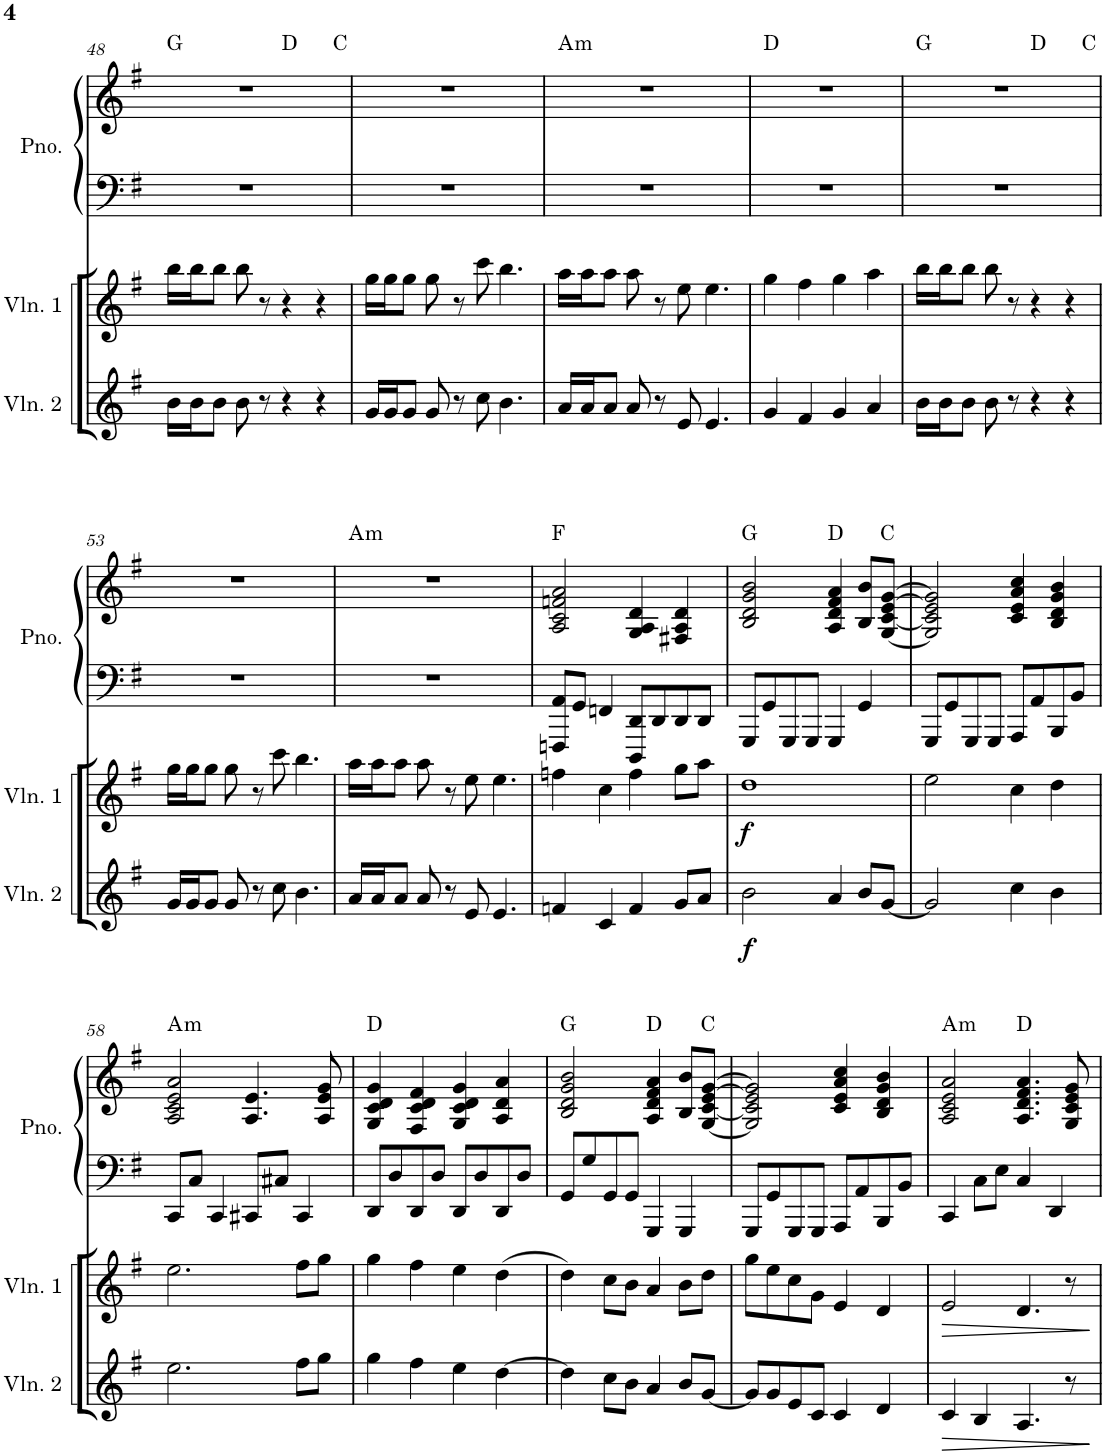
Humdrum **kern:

**kern	**dynam	**kern	**dynam	**kern	**kern	**harte
*part3	*part3	*part2	*part2	*part1	*part1	*part1
*staff4	*staff4	*staff3	*staff3	*staff2	*staff1	*
*I"Violin 2	*	*I"Violin 1	*	*I"Piano	*	*
*I'Vln. 2	*	*I'Vln. 1	*	*I'Pno.	*	*
!!LO:PB:g=z
*clefG2	*	*clefG2	*	*clefF4	*clefG2	*
*k[f#]	*	*k[f#]	*	*k[f#]	*k[f#]	*
*M4/4	*	*M4/4	*	*M4/4	*M4/4	*
=48	=48	=48	=48	=48	=48	=48
*	*	*	*	*	*^	*
*	*	*	*	*	*	*^	*
16b\LL	.	16bb\LL	.	1r	1r	2ryy	2..ryy	G:maj
16b\J	.	16bb\J	.	.	.	.	.	.
8b\J	.	8bb\J	.	.	.	.	.	.
8b\	.	8bb\	.	.	.	.	.	.
8r	.	8r	.	.	.	.	.	.
4r	.	4r	.	.	.	2ryy	.	D:maj
4r	.	4r	.	.	.	.	.	.
.	.	.	.	.	.	.	8ryy	C:maj
*	*	*	*	*	*v	*v	*v	*
=49	=49	=49	=49	=49	=49	=49
16g/LL	.	16gg\LL	.	1r	1r	.
16g/J	.	16gg\J	.	.	.	.
8g/J	.	8gg\J	.	.	.	.
8g/	.	8gg\	.	.	.	.
8r	.	8r	.	.	.	.
8cc\	.	8ccc\	.	.	.	.
4.b\	.	4.bb\	.	.	.	.
=50	=50	=50	=50	=50	=50	=50
!	!	!	!	!	!	!LO:H:kt=m
16a/LL	.	16aa\LL	.	1r	1r	A:min
16a/J	.	16aa\J	.	.	.	.
8a/J	.	8aa\J	.	.	.	.
8a/	.	8aa\	.	.	.	.
8r	.	8r	.	.	.	.
8e/	.	8ee\	.	.	.	.
4.e/	.	4.ee\	.	.	.	.
=51	=51	=51	=51	=51	=51	=51
4g/	.	4gg\	.	1r	1r	D:maj
4f#/	.	4ff#\	.	.	.	.
4g/	.	4gg\	.	.	.	.
4a/	.	4aa\	.	.	.	.
=52	=52	=52	=52	=52	=52	=52
*	*	*	*	*	*^	*
*	*	*	*	*	*	*^	*
16b\LL	.	16bb\LL	.	1r	1r	2ryy	2..ryy	G:maj
16b\J	.	16bb\J	.	.	.	.	.	.
8b\J	.	8bb\J	.	.	.	.	.	.
8b\	.	8bb\	.	.	.	.	.	.
8r	.	8r	.	.	.	.	.	.
4r	.	4r	.	.	.	2ryy	.	D:maj
4r	.	4r	.	.	.	.	.	.
.	.	.	.	.	.	.	8ryy	C:maj
*	*	*	*	*	*v	*v	*v	*
!!LO:LB:g=z
=53	=53	=53	=53	=53	=53	=53
16g/LL	.	16gg\LL	.	1r	1r	.
16g/J	.	16gg\J	.	.	.	.
8g/J	.	8gg\J	.	.	.	.
8g/	.	8gg\	.	.	.	.
8r	.	8r	.	.	.	.
8cc\	.	8ccc\	.	.	.	.
4.b\	.	4.bb\	.	.	.	.
=54	=54	=54	=54	=54	=54	=54
!	!	!	!	!	!	!LO:H:kt=m
16a/LL	.	16aa\LL	.	1r	1r	A:min
16a/J	.	16aa\J	.	.	.	.
8a/J	.	8aa\J	.	.	.	.
8a/	.	8aa\	.	.	.	.
8r	.	8r	.	.	.	.
8e/	.	8ee\	.	.	.	.
4.e/	.	4.ee\	.	.	.	.
=55	=55	=55	=55	=55	=55	=55
4fn/	.	4ffn\	.	8FFFn/ 8AA/L	2A/ 2c/ 2fn/ 2a/	F:maj
.	.	.	.	8GG/J	.	.
4c/	.	4cc\	.	4FFn/	.	.
4f/	.	4ff\	.	8DDD/ 8DD/L	4G/ 4A/ 4d/	.
.	.	.	.	8DD/	.	.
8g/L	.	8gg\L	.	8DD/	4F#X/ 4A/ 4d/	.
8a/J	.	8aa\J	.	8DD/J	.	.
=56	=56	=56	=56	=56	=56	=56
!	!LO:DY:b	!	!LO:DY:b	!	!	!
2b\	f	1dd	f	8GGG/L	2B/ 2d/ 2g/ 2b/	G:maj
.	.	.	.	8GG/	.	.
.	.	.	.	8GGG/	.	.
.	.	.	.	8GGG/J	.	.
4a/	.	.	.	4GGG/	4A/ 4d/ 4f#/ 4a/	D:maj
8b/L	.	.	.	4GG/	8B/ 8b/L	.
[8g/J	.	.	.	.	[8G/ [8c/ [8e/ [8g/J	C:maj
=57	=57	=57	=57	=57	=57	=57
2g/]	.	2ee\	.	8GGG/L	2G/] 2c/] 2e/] 2g/]	.
.	.	.	.	8GG/	.	.
.	.	.	.	8GGG/	.	.
.	.	.	.	8GGG/J	.	.
4cc\	.	4cc\	.	8AAA/L	4c/ 4e/ 4a/ 4cc/	.
.	.	.	.	8AA/	.	.
4b\	.	4dd\	.	8BBB/	4B/ 4d/ 4g/ 4b/	.
.	.	.	.	8BB/J	.	.
!!LO:LB:g=z
=58	=58	=58	=58	=58	=58	=58
!	!	!	!	!	!	!LO:H:kt=m
2.ee\	.	2.ee\	.	8CC/L	2A/ 2c/ 2e/ 2a/	A:min
.	.	.	.	8C/J	.	.
.	.	.	.	4CC/	.	.
.	.	.	.	8CC#X/L	4.A/ 4.e/	.
.	.	.	.	8C#X/J	.	.
8ff#\L	.	8ff#\L	.	4CC#/	.	.
8gg\J	.	8gg\J	.	.	8A/ 8e/ 8g/	.
=59	=59	=59	=59	=59	=59	=59
4gg\	.	4gg\	.	8DD/L	4G/ 4c/ 4d/ 4g/	D:maj
.	.	.	.	8D/	.	.
4ff#\	.	4ff#\	.	8DD/	4F#/ 4c/ 4d/ 4f#/	.
.	.	.	.	8D/J	.	.
4ee\	.	4ee\	.	8DD/L	4G/ 4c/ 4d/ 4g/	.
.	.	.	.	8D/	.	.
[4dd\	.	(4dd\	.	8DD/	4A/ 4d/ 4a/	.
.	.	.	.	8D/J	.	.
=60	=60	=60	=60	=60	=60	=60
4dd\]	.	4dd\)	.	8GG/L	2B/ 2d/ 2g/ 2b/	G:maj
.	.	.	.	8G/	.	.
8cc\L	.	8cc\L	.	8GG/	.	.
8b\J	.	8b\J	.	8GG/J	.	.
4a/	.	4a/	.	4GGG/	4A/ 4d/ 4f#/ 4a/	D:maj
8b/L	.	8b\L	.	4GGG/	8B/ 8b/L	.
[8g/J	.	8dd\J	.	.	[8G/ [8c/ [8e/ [8g/J	C:maj
=61	=61	=61	=61	=61	=61	=61
8g/L]	.	8gg\L	.	8GGG/L	2G/] 2c/] 2e/] 2g/]	.
8g/	.	8ee\	.	8GG/	.	.
8e/	.	8cc\	.	8GGG/	.	.
8c/J	.	8g\J	.	8GGG/J	.	.
4c/	.	4e/	.	8AAA/L	4c/ 4e/ 4a/ 4cc/	.
.	.	.	.	8AA/	.	.
4d/	.	4d/	.	8BBB/	4B/ 4d/ 4g/ 4b/	.
.	.	.	.	8BB/J	.	.
=62	=62	=62	=62	=62	=62	=62
!	!	!	!LO:HP:b	!	!	!LO:H:kt=m
4c/	.	2e/	>	4CC/	2A/ 2c/ 2e/ 2a/	A:min
4B/	.	.	.	8C\L	.	.
.	.	.	.	8E\J	.	.
4.A/	.	4.d/	.	4C/	4.A/ 4.d/ 4.f#/ 4.a/	D:maj
.	.	.	.	4DD/	.	.
8r	.	8r	.	.	8G/ 8c/ 8e/ 8g/	.
.	.	.	]	.	.	.
=	=	=	=	=	=	=
*-	*-	*-	*-	*-	*-	*-
